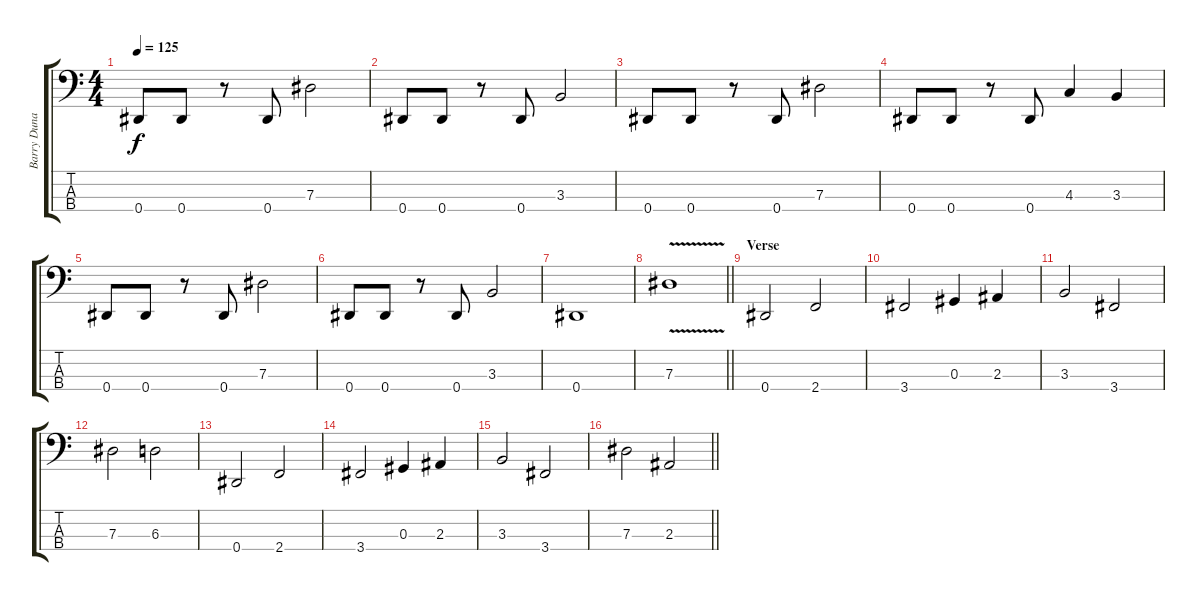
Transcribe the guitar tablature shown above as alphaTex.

\track ("Barry Dunaway" "Barry Duna") {instrument electricbassfinger}
\staff {score tabs}
\tuning (Gb2 Db2 Ab1 Eb1) {hide}
\ts (4 4)
\tempo 125
\clef f4
\ks c
0.4.8{dy f} 0.4.8 r.8 0.4.8 7.3.2 |
0.4.8 0.4.8 r.8 0.4.8 3.3.2 |
0.4.8 0.4.8 r.8 0.4.8 7.3.2 |
0.4.8 0.4.8 r.8 0.4.8 4.3.4 3.3.4 |
0.4.8 0.4.8 r.8 0.4.8 7.3.2 |
0.4.8 0.4.8 r.8 0.4.8 3.3.2 |
0.4.1 |
\barLineRight lightlight
7.3{v}.1 |
\section ("" "Verse")
0.4.2 2.4.2 |
3.4.2 0.3.4 2.3.4 |
3.3.2 3.4.2 |
7.3.2 6.3.2 |
0.4.2 2.4.2 |
3.4.2 0.3.4 2.3.4 |
3.3.2 3.4.2 |
\barLineRight lightlight
7.3.2 2.3.2
